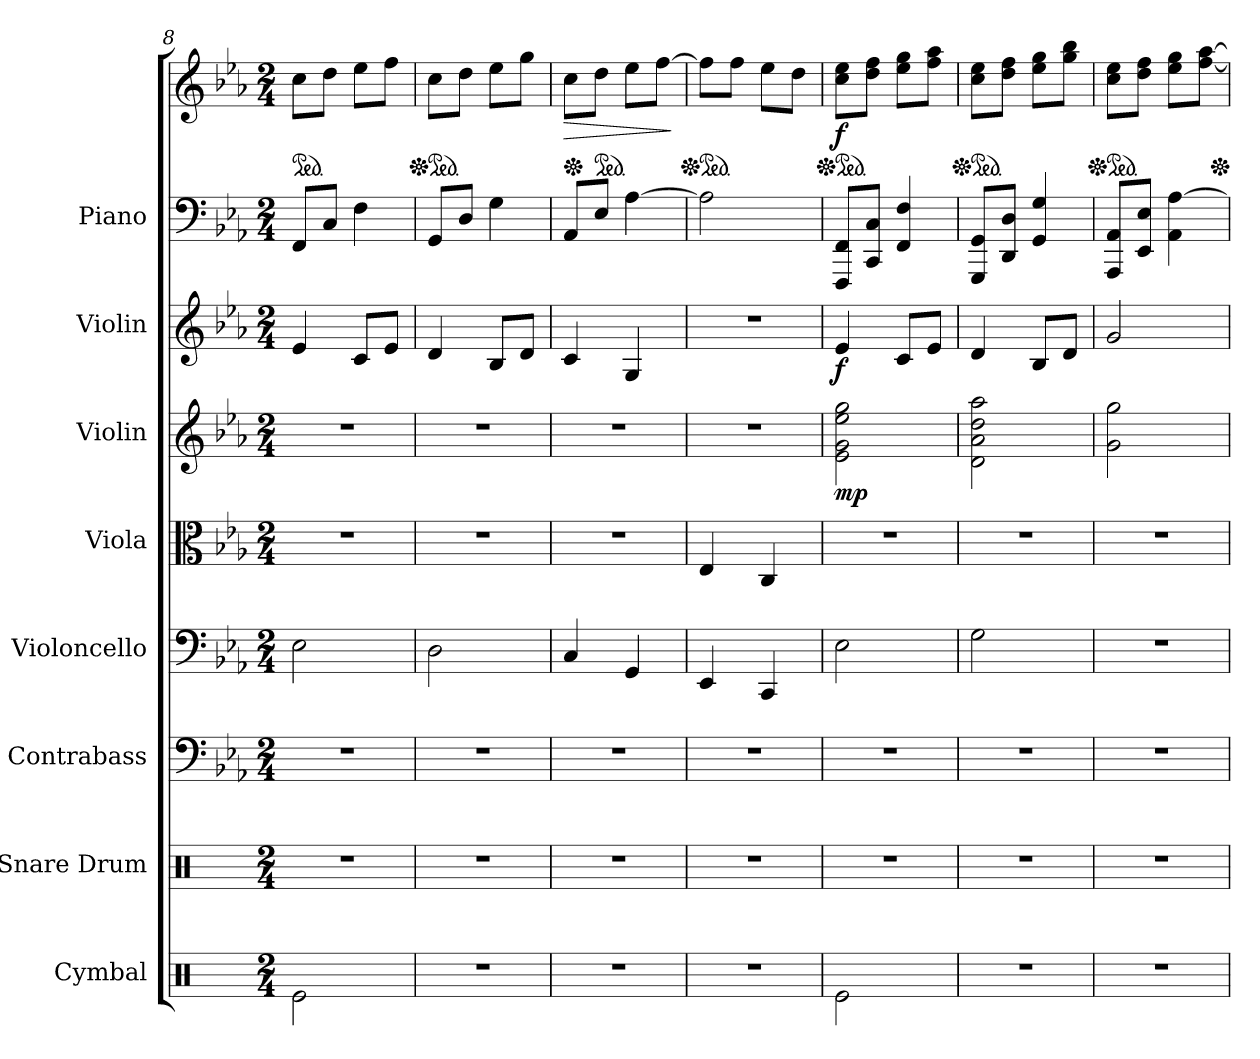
**kern	**kern	**kern	**kern	**kern	**kern	**dynam	**kern	**dynam	**kern	**kern	**dynam
*part8	*part7	*part6	*part5	*part4	*part3	*part3	*part2	*part2	*part1	*part1	*part1
*staff9	*staff8	*staff7	*staff6	*staff5	*staff4	*staff4	*staff3	*staff3	*staff2	*staff1	*staff1/2
*I"Cymbal	*I"Snare Drum	*I"Contrabass	*I"Violoncello	*I"Viola	*I"Violin	*	*I"Violin	*	*I"Piano	*	*
*I'Cym.	*I'Sn. Dr.	*I'Cb.	*I'Vc.	*I'Vla.	*I'Vln.	*	*I'Vln.	*	*I'Pno.	*	*
*clefX	*clefX	*clefF4	*clefF4	*clefC3	*clefG2	*	*clefG2	*	*clefF4	*clefG2	*
*	*	*ITrd7c12	*	*	*	*	*	*	*	*	*
*k[]	*k[]	*k[b-e-a-]	*k[b-e-a-]	*k[b-e-a-]	*k[b-e-a-]	*	*k[b-e-a-]	*	*k[b-e-a-]	*k[b-e-a-]	*
*M2/4	*M2/4	*M2/4	*M2/4	*M2/4	*M2/4	*	*M2/4	*	*M2/4	*M2/4	*
*	*	*	*	*	*	*	*	*	*	*ped	*
=8	=8	=8	=8	=8	=8	=8	=8	=8	=8	=8	=8
2Re\	2r	2r	2E-\	2r	2r	.	4e-/	.	8FF/L	8cc\L	.
.	.	.	.	.	.	.	.	.	8C/J	8dd\J	.
.	.	.	.	.	.	.	8c/L	.	4F\	8ee-\L	.
.	.	.	.	.	.	.	8e-/J	.	.	8ff\J	.
=9	=9	=9	=9	=9	=9	=9	=9	=9	=9	=9	=9
*	*	*	*	*	*	*	*	*	*	*Xped	*
*	*	*	*	*	*	*	*	*	*	*ped	*
2r	2r	2r	2D\	2r	2r	.	4d/	.	8GG/L	8cc\L	.
.	.	.	.	.	.	.	.	.	8D/J	8dd\J	.
.	.	.	.	.	.	.	8B-/L	.	4G\	8ee-\L	.
.	.	.	.	.	.	.	8d/J	.	.	8gg\J	.
=10	=10	=10	=10	=10	=10	=10	=10	=10	=10	=10	=10
*	*	*	*	*	*	*	*	*	*	*Xped	*
!	!	!	!	!	!	!	!	!	!	!	!LO:HP:b
2r	2r	2r	4C/	2r	2r	.	4c/	.	8AA-/L	8cc\L	>
*	*	*	*	*	*	*	*	*	*	*ped	*
.	.	.	.	.	.	.	.	.	8E-/J	8dd\J	.
.	.	.	4GG/	.	.	.	4G/	.	[4A-\	8ee-\L	.
.	.	.	.	.	.	.	.	.	.	[8ff\J	.
.	.	.	.	.	.	.	.	.	.	.	]
=11	=11	=11	=11	=11	=11	=11	=11	=11	=11	=11	=11
*	*	*	*	*	*	*	*	*	*	*Xped	*
*	*	*	*	*	*	*	*	*	*	*ped	*
2r	2r	2r	4EE-/	4E-/	2r	.	2r	.	2A-\]	8ff\L]	.
.	.	.	.	.	.	.	.	.	.	8ff\J	.
.	.	.	4CC/	4C/	.	.	.	.	.	8ee-\L	.
.	.	.	.	.	.	.	.	.	.	8dd\J	.
=12	=12	=12	=12	=12	=12	=12	=12	=12	=12	=12	=12
*	*	*	*	*	*	*	*	*	*	*Xped	*
*	*	*	*	*	*	*	*	*	*	*ped	*
!	!	!	!	!	!	!LO:DY:b	!	!LO:DY:b	!	!	!LO:DY:b
2Re\	2r	2r	2E-\	2r	2e-\ 2g\ 2ee-\ 2gg\	mp	4e-/	f	8FFF/ 8FF/L	8cc\ 8ee-\L	f
.	.	.	.	.	.	.	.	.	8CC/ 8C/J	8dd\ 8ff\J	.
.	.	.	.	.	.	.	8c/L	.	4FF/ 4F/	8ee-\ 8gg\L	.
.	.	.	.	.	.	.	8e-/J	.	.	8ff\ 8aa-\J	.
=13	=13	=13	=13	=13	=13	=13	=13	=13	=13	=13	=13
*	*	*	*	*	*	*	*	*	*	*Xped	*
*	*	*	*	*	*	*	*	*	*	*ped	*
2r	2r	2r	2G\	2r	2d\ 2a-\ 2dd\ 2aa-\	.	4d/	.	8GGG/ 8GG/L	8cc\ 8ee-\L	.
.	.	.	.	.	.	.	.	.	8DD/ 8D/J	8dd\ 8ff\J	.
.	.	.	.	.	.	.	8B-/L	.	4GG/ 4G/	8ee-\ 8gg\L	.
.	.	.	.	.	.	.	8d/J	.	.	8gg\ 8bb-\J	.
=14	=14	=14	=14	=14	=14	=14	=14	=14	=14	=14	=14
*	*	*	*	*	*	*	*	*	*	*Xped	*
*	*	*	*	*	*	*	*	*	*	*ped	*
2r	2r	2r	2r	2r	2g\ 2gg\	.	2g/	.	8AAA-/ 8AA-/L	8cc\ 8ee-\L	.
.	.	.	.	.	.	.	.	.	8EE-/ 8E-/J	8dd\ 8ff\J	.
.	.	.	.	.	.	.	.	.	4AA-\ [4A-\	8ee-\ 8gg\L	.
.	.	.	.	.	.	.	.	.	.	[8ff\ [8aa-\J	.
*	*	*	*	*	*	*	*	*	*	*Xped	*
=	=	=	=	=	=	=	=	=	=	=	=
*-	*-	*-	*-	*-	*-	*-	*-	*-	*-	*-	*-
